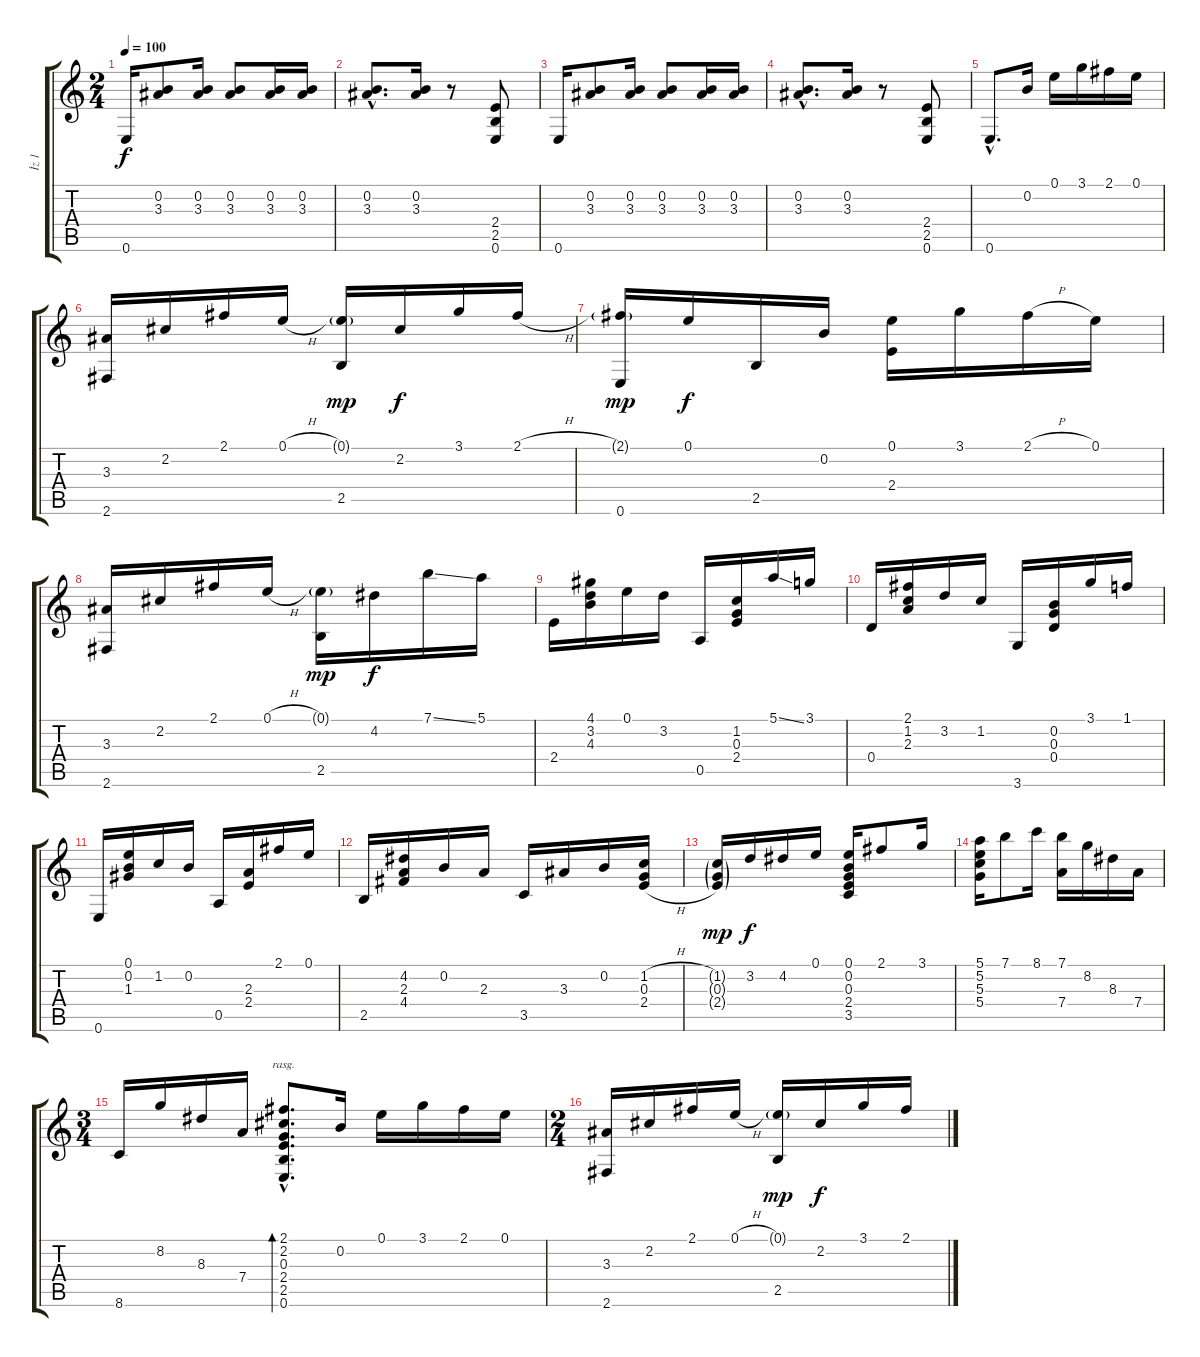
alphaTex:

\track ("İz 1" "İz 1") {instrument acousticguitarnylon}
\staff {score tabs}
\tuning (E4 B3 G3 D3 A2 E2) {hide}
\ts (2 4)
\tempo 100
\clef g2
\ks c
0.6.16{dy f instrument acousticguitarnylon} (0.2 3.3).8 (0.2 3.3).16 (0.2 3.3).8 (0.2 3.3).16 (0.2 3.3).16 |
(0.2{hac} 3.3{hac}).8{d} (0.2 3.3).16 r.8 (2.4 2.5 0.6).8 |
0.6.16 (0.2 3.3).8 (0.2 3.3).16 (0.2 3.3).8 (0.2 3.3).16 (0.2 3.3).16 |
(0.2{hac} 3.3{hac}).8{d} (0.2 3.3).16 r.8 (2.4 2.5 0.6).8 |
0.6{hac}.8{d} 0.2.16 0.1.16 3.1.16 2.1.16 0.1.16 |
(3.3 2.6).16 2.2.16 2.1.16 0.1{h}.16 (0.1{g} 2.5).16{dy mp} 2.2.16{dy f} 3.1.16 2.1{h}.16 |
(2.1{g} 0.6).16{dy mp} 0.1.16{dy f} 2.5.16 0.2.16 (0.1 2.4).16 3.1.16 2.1{h}.16 0.1.16 |
(3.3 2.6).16 2.2.16 2.1.16 0.1{h}.16 (0.1{g} 2.5).16{dy mp} 4.2.16{dy f} 7.1{ss}.16 5.1.16 |
2.4.16 (4.1 3.2 4.3).16 0.1.16 3.2.16 0.5.16 (1.2 0.3 2.4).16 5.1{ss}.16 3.1.16 |
0.4.16 (2.1 1.2 2.3).16 3.2.16 1.2.16 3.6.16 (0.2 0.3 0.4).16 3.1.16 1.1.16 |
0.6.16 (0.1 0.2 1.3).16 1.2.16 0.2.16 0.5.16 (2.3 2.4).16 2.1.16 0.1.16 |
2.5.16 (4.2 2.3 4.4).16 0.2.16 2.3.16 3.5.16 3.3.16 0.2.16 (1.2{h} 0.3{h} 2.4{h}).16 |
(1.2{g} 0.3{g} 2.4{g}).16{dy mp} 3.2.16{dy f} 4.2.16 0.1.16 (0.1 0.2 0.3 2.4 3.5).16 2.1.8 3.1.16 |
(5.1 5.2 5.3 5.4).16 7.1.8 8.1.16 (7.1 7.4).16 8.2.16 8.3.16 7.4.16 |
\ts (3 4)
8.6.16 8.2.16 8.3.16 7.4.16 (2.1{hac} 2.2{hac} 0.3{hac} 2.4{hac} 2.5{hac} 0.6{hac}).8{d bd 480 rasg ii} 0.2.16 0.1.16 3.1.16 2.1.16 0.1.16 |
\ts (2 4)
(3.3 2.6).16 2.2.16 2.1.16 0.1{h}.16 (0.1{g} 2.5).16{dy mp} 2.2.16{dy f} 3.1.16 2.1{h}.16
